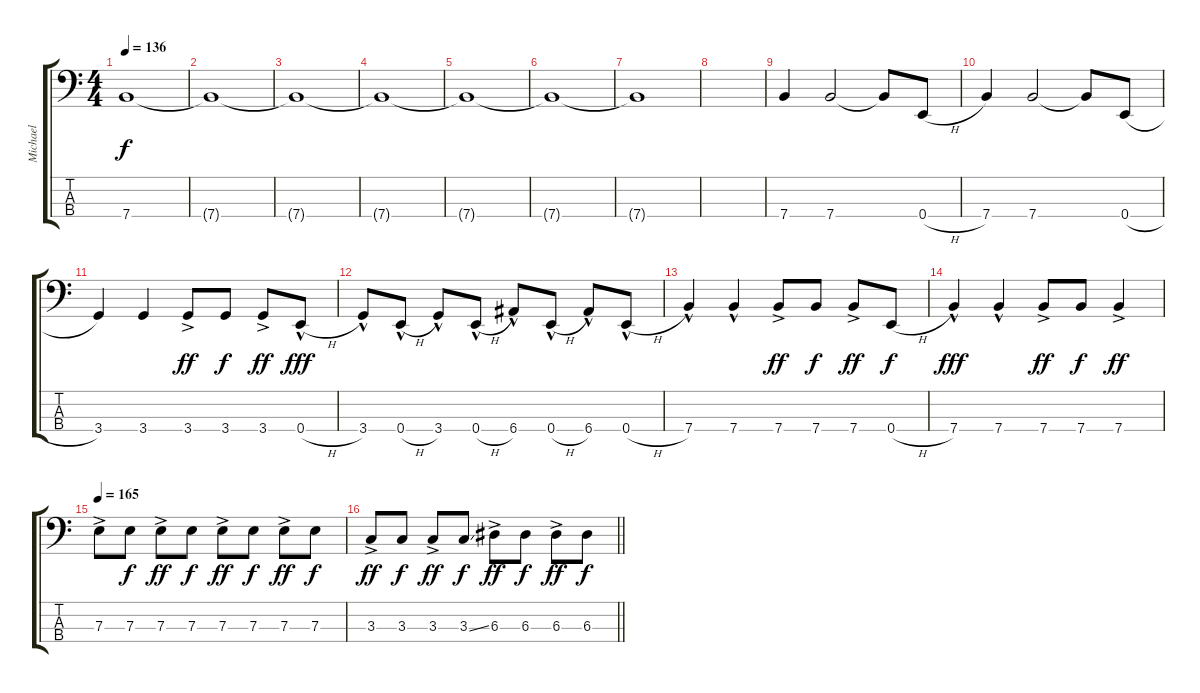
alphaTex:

\track ("Michael" "Michael") {instrument electricbassfinger}
\staff {score tabs}
\tuning (G2 D2 A1 E1) {hide}
\ts (4 4)
\tempo 136
\clef f4
\ks c
7.4.1{dy f} |
7.4{t}.1 |
7.4{t}.1 |
7.4{t}.1 |
7.4{t}.1 |
7.4{t}.1 |
7.4{t}.1 |
|
7.4.4{volume 14} 7.4.2 7.4{t}.8 0.4{h}.8 |
7.4.4 7.4.2 7.4{t}.8 0.4{h}.8 |
3.4.4 3.4.4 3.4{ac}.8{dy ff} 3.4.8{dy f} 3.4{ac}.8{dy ff} 0.4{h hac}.8{dy fff} |
3.4{hac}.8 0.4{h hac}.8 3.4{hac}.8 0.4{h hac}.8 6.4{hac}.8 0.4{h hac}.8 6.4{hac}.8 0.4{h hac}.8 |
7.4{hac}.4 7.4{hac}.4 7.4{ac}.8{dy ff} 7.4.8{dy f} 7.4{ac}.8{dy ff} 0.4{h}.8{dy f} |
7.4{hac}.4{dy fff} 7.4{hac}.4 7.4{ac}.8{dy ff} 7.4.8{dy f} 7.4{ac}.4{dy ff} |
\tempo 165
7.3{ac}.8 7.3.8{dy f} 7.3{ac}.8{dy ff} 7.3.8{dy f} 7.3{ac}.8{dy ff} 7.3.8{dy f} 7.3{ac}.8{dy ff} 7.3.8{dy f} |
\barLineRight lightlight
3.3{ac}.8{dy ff} 3.3.8{dy f} 3.3{ac}.8{dy ff} 3.3{ss}.8{dy f} 6.3{ac}.8{dy ff} 6.3.8{dy f} 6.3{ac}.8{dy ff} 6.3.8{dy f}
